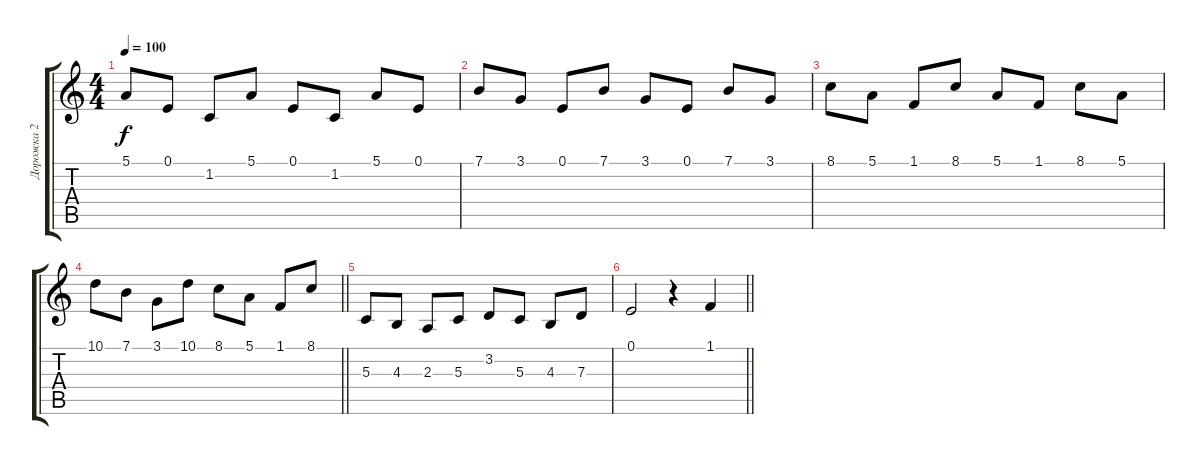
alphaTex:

\track ("Дорожка 2" "Дорожка 2") {instrument fx7echoes}
\staff {score tabs}
\tuning (E4 B3 G3 D3 A2 E2) {hide}
\ts (4 4)
\tempo 100
\clef g2
\ks c
5.1.8{dy f} 0.1.8 1.2.8 5.1.8 0.1.8 1.2.8 5.1.8 0.1.8 |
7.1.8 3.1.8 0.1.8 7.1.8 3.1.8 0.1.8 7.1.8 3.1.8 |
8.1.8 5.1.8 1.1.8 8.1.8 5.1.8 1.1.8 8.1.8 5.1.8 |
\barLineRight lightlight
10.1.8 7.1.8 3.1.8 10.1.8 8.1.8 5.1.8 1.1.8 8.1.8 |
5.3.8 4.3.8 2.3.8 5.3.8 3.2.8 5.3.8 4.3.8 7.3.8 |
\barLineRight lightlight
0.1.2 r.4 1.1.4
